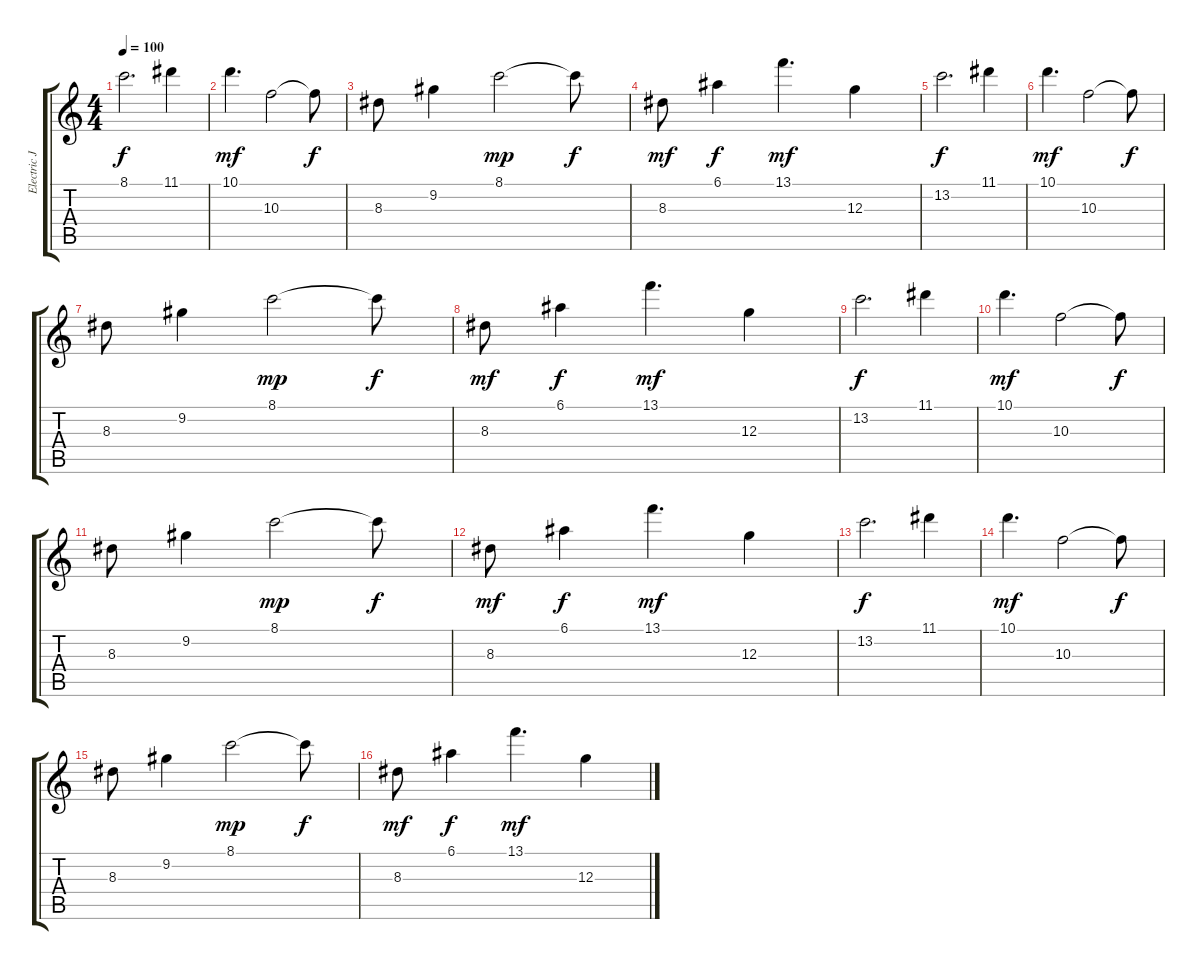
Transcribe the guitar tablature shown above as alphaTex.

\track ("Electric Jazz Guitar" "Electric J") {instrument electricguitarjazz}
\staff {score tabs}
\tuning (E4 B3 G3 D3 A2 E2) {hide}
\ts (4 4)
\tempo 100
\clef g2
\ks c
8.1.2{d dy f} 11.1.4 |
10.1.4{d dy mf} 10.3.2 10.3{t}.8{dy f} |
8.3.8 9.2.4 8.1.2{dy mp} 8.1{t}.8{dy f} |
8.3.8{dy mf} 6.1.4{dy f} 13.1.4{d dy mf} 12.3.4 |
13.2.2{d dy f} 11.1.4 |
10.1.4{d dy mf} 10.3.2 10.3{t}.8{dy f} |
8.3.8 9.2.4 8.1.2{dy mp} 8.1{t}.8{dy f} |
8.3.8{dy mf} 6.1.4{dy f} 13.1.4{d dy mf} 12.3.4 |
13.2.2{d dy f} 11.1.4 |
10.1.4{d dy mf} 10.3.2 10.3{t}.8{dy f} |
8.3.8 9.2.4 8.1.2{dy mp} 8.1{t}.8{dy f} |
8.3.8{dy mf} 6.1.4{dy f} 13.1.4{d dy mf} 12.3.4 |
13.2.2{d dy f} 11.1.4 |
10.1.4{d dy mf} 10.3.2 10.3{t}.8{dy f} |
8.3.8 9.2.4 8.1.2{dy mp} 8.1{t}.8{dy f} |
8.3.8{dy mf} 6.1.4{dy f} 13.1.4{d dy mf} 12.3.4
